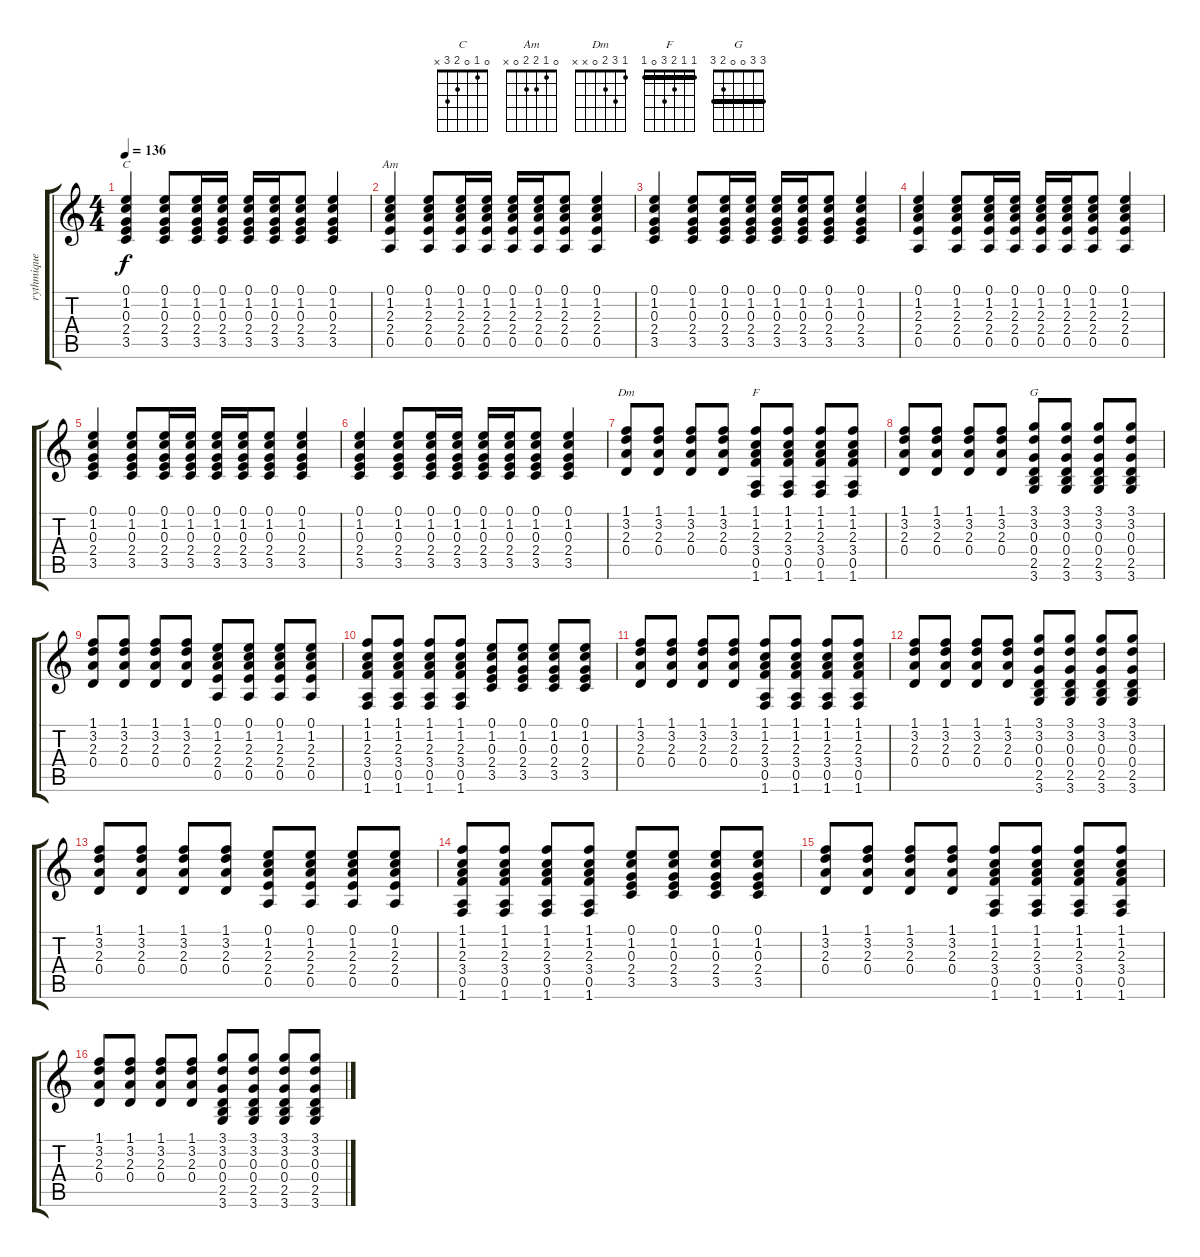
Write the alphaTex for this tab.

\track ("rythmique" "rythmique") {instrument acousticguitarsteel}
\staff {score tabs}
\tuning (E4 B3 G3 D3 A2 E2) {hide}
\chord ("C" 0 1 0 2 3 x)
\chord ("Am" 0 1 2 2 0 x)
\chord ("Dm" 1 3 2 0 x x)
\chord ("F" 1 1 2 3 0 1) {barre 1}
\chord ("G" 3 3 0 0 2 3) {barre 3}
\ts (4 4)
\tempo 136
\clef g2
\ks c
(0.1 1.2 0.3 2.4 3.5).4{ch "C" dy f volume 6} (0.1 1.2 0.3 2.4 3.5).8 (0.1 1.2 0.3 2.4 3.5).16 (0.1 1.2 0.3 2.4 3.5).16 (0.1 1.2 0.3 2.4 3.5).16 (0.1 1.2 0.3 2.4 3.5).16 (0.1 1.2 0.3 2.4 3.5).8 (0.1 1.2 0.3 2.4 3.5).4 |
(0.1 1.2 2.3 2.4 0.5).4{ch "Am"} (0.1 1.2 2.3 2.4 0.5).8 (0.1 1.2 2.3 2.4 0.5).16 (0.1 1.2 2.3 2.4 0.5).16 (0.1 1.2 2.3 2.4 0.5).16 (0.1 1.2 2.3 2.4 0.5).16 (0.1 1.2 2.3 2.4 0.5).8 (0.1 1.2 2.3 2.4 0.5).4 |
(0.1 1.2 0.3 2.4 3.5).4 (0.1 1.2 0.3 2.4 3.5).8 (0.1 1.2 0.3 2.4 3.5).16 (0.1 1.2 0.3 2.4 3.5).16 (0.1 1.2 0.3 2.4 3.5).16 (0.1 1.2 0.3 2.4 3.5).16 (0.1 1.2 0.3 2.4 3.5).8 (0.1 1.2 0.3 2.4 3.5).4 |
(0.1 1.2 2.3 2.4 0.5).4 (0.1 1.2 2.3 2.4 0.5).8 (0.1 1.2 2.3 2.4 0.5).16 (0.1 1.2 2.3 2.4 0.5).16 (0.1 1.2 2.3 2.4 0.5).16 (0.1 1.2 2.3 2.4 0.5).16 (0.1 1.2 2.3 2.4 0.5).8 (0.1 1.2 2.3 2.4 0.5).4 |
(0.1 1.2 0.3 2.4 3.5).4{volume 6} (0.1 1.2 0.3 2.4 3.5).8 (0.1 1.2 0.3 2.4 3.5).16 (0.1 1.2 0.3 2.4 3.5).16 (0.1 1.2 0.3 2.4 3.5).16 (0.1 1.2 0.3 2.4 3.5).16 (0.1 1.2 0.3 2.4 3.5).8 (0.1 1.2 0.3 2.4 3.5).4 |
(0.1 1.2 0.3 2.4 3.5).4{volume 6} (0.1 1.2 0.3 2.4 3.5).8 (0.1 1.2 0.3 2.4 3.5).16 (0.1 1.2 0.3 2.4 3.5).16 (0.1 1.2 0.3 2.4 3.5).16 (0.1 1.2 0.3 2.4 3.5).16 (0.1 1.2 0.3 2.4 3.5).8 (0.1 1.2 0.3 2.4 3.5).4 |
(1.1 3.2 2.3 0.4).8{ch "Dm"} (1.1 3.2 2.3 0.4).8 (1.1 3.2 2.3 0.4).8 (1.1 3.2 2.3 0.4).8 (1.1 1.2 2.3 3.4 0.5 1.6).8{ch "F"} (1.1 1.2 2.3 3.4 0.5 1.6).8 (1.1 1.2 2.3 3.4 0.5 1.6).8 (1.1 1.2 2.3 3.4 0.5 1.6).8 |
(1.1 3.2 2.3 0.4).8 (1.1 3.2 2.3 0.4).8 (1.1 3.2 2.3 0.4).8 (1.1 3.2 2.3 0.4).8 (3.1 3.2 0.3 0.4 2.5 3.6).8{ch "G"} (3.1 3.2 0.3 0.4 2.5 3.6).8 (3.1 3.2 0.3 0.4 2.5 3.6).8 (3.1 3.2 0.3 0.4 2.5 3.6).8 |
(1.1 3.2 2.3 0.4).8 (1.1 3.2 2.3 0.4).8 (1.1 3.2 2.3 0.4).8 (1.1 3.2 2.3 0.4).8 (0.1 1.2 2.3 2.4 0.5).8 (0.1 1.2 2.3 2.4 0.5).8 (0.1 1.2 2.3 2.4 0.5).8 (0.1 1.2 2.3 2.4 0.5).8 |
(1.1 1.2 2.3 3.4 0.5 1.6).8 (1.1 1.2 2.3 3.4 0.5 1.6).8 (1.1 1.2 2.3 3.4 0.5 1.6).8 (1.1 1.2 2.3 3.4 0.5 1.6).8 (0.1 1.2 0.3 2.4 3.5).8 (0.1 1.2 0.3 2.4 3.5).8 (0.1 1.2 0.3 2.4 3.5).8 (0.1 1.2 0.3 2.4 3.5).8 |
(1.1 3.2 2.3 0.4).8 (1.1 3.2 2.3 0.4).8 (1.1 3.2 2.3 0.4).8 (1.1 3.2 2.3 0.4).8 (1.1 1.2 2.3 3.4 0.5 1.6).8 (1.1 1.2 2.3 3.4 0.5 1.6).8 (1.1 1.2 2.3 3.4 0.5 1.6).8 (1.1 1.2 2.3 3.4 0.5 1.6).8 |
(1.1 3.2 2.3 0.4).8 (1.1 3.2 2.3 0.4).8 (1.1 3.2 2.3 0.4).8 (1.1 3.2 2.3 0.4).8 (3.1 3.2 0.3 0.4 2.5 3.6).8 (3.1 3.2 0.3 0.4 2.5 3.6).8 (3.1 3.2 0.3 0.4 2.5 3.6).8 (3.1 3.2 0.3 0.4 2.5 3.6).8 |
(1.1 3.2 2.3 0.4).8 (1.1 3.2 2.3 0.4).8 (1.1 3.2 2.3 0.4).8 (1.1 3.2 2.3 0.4).8 (0.1 1.2 2.3 2.4 0.5).8 (0.1 1.2 2.3 2.4 0.5).8 (0.1 1.2 2.3 2.4 0.5).8 (0.1 1.2 2.3 2.4 0.5).8 |
(1.1 1.2 2.3 3.4 0.5 1.6).8 (1.1 1.2 2.3 3.4 0.5 1.6).8 (1.1 1.2 2.3 3.4 0.5 1.6).8 (1.1 1.2 2.3 3.4 0.5 1.6).8 (0.1 1.2 0.3 2.4 3.5).8 (0.1 1.2 0.3 2.4 3.5).8 (0.1 1.2 0.3 2.4 3.5).8 (0.1 1.2 0.3 2.4 3.5).8 |
(1.1 3.2 2.3 0.4).8 (1.1 3.2 2.3 0.4).8 (1.1 3.2 2.3 0.4).8 (1.1 3.2 2.3 0.4).8 (1.1 1.2 2.3 3.4 0.5 1.6).8 (1.1 1.2 2.3 3.4 0.5 1.6).8 (1.1 1.2 2.3 3.4 0.5 1.6).8 (1.1 1.2 2.3 3.4 0.5 1.6).8 |
(1.1 3.2 2.3 0.4).8 (1.1 3.2 2.3 0.4).8 (1.1 3.2 2.3 0.4).8 (1.1 3.2 2.3 0.4).8 (3.1 3.2 0.3 0.4 2.5 3.6).8 (3.1 3.2 0.3 0.4 2.5 3.6).8 (3.1 3.2 0.3 0.4 2.5 3.6).8 (3.1 3.2 0.3 0.4 2.5 3.6).8
